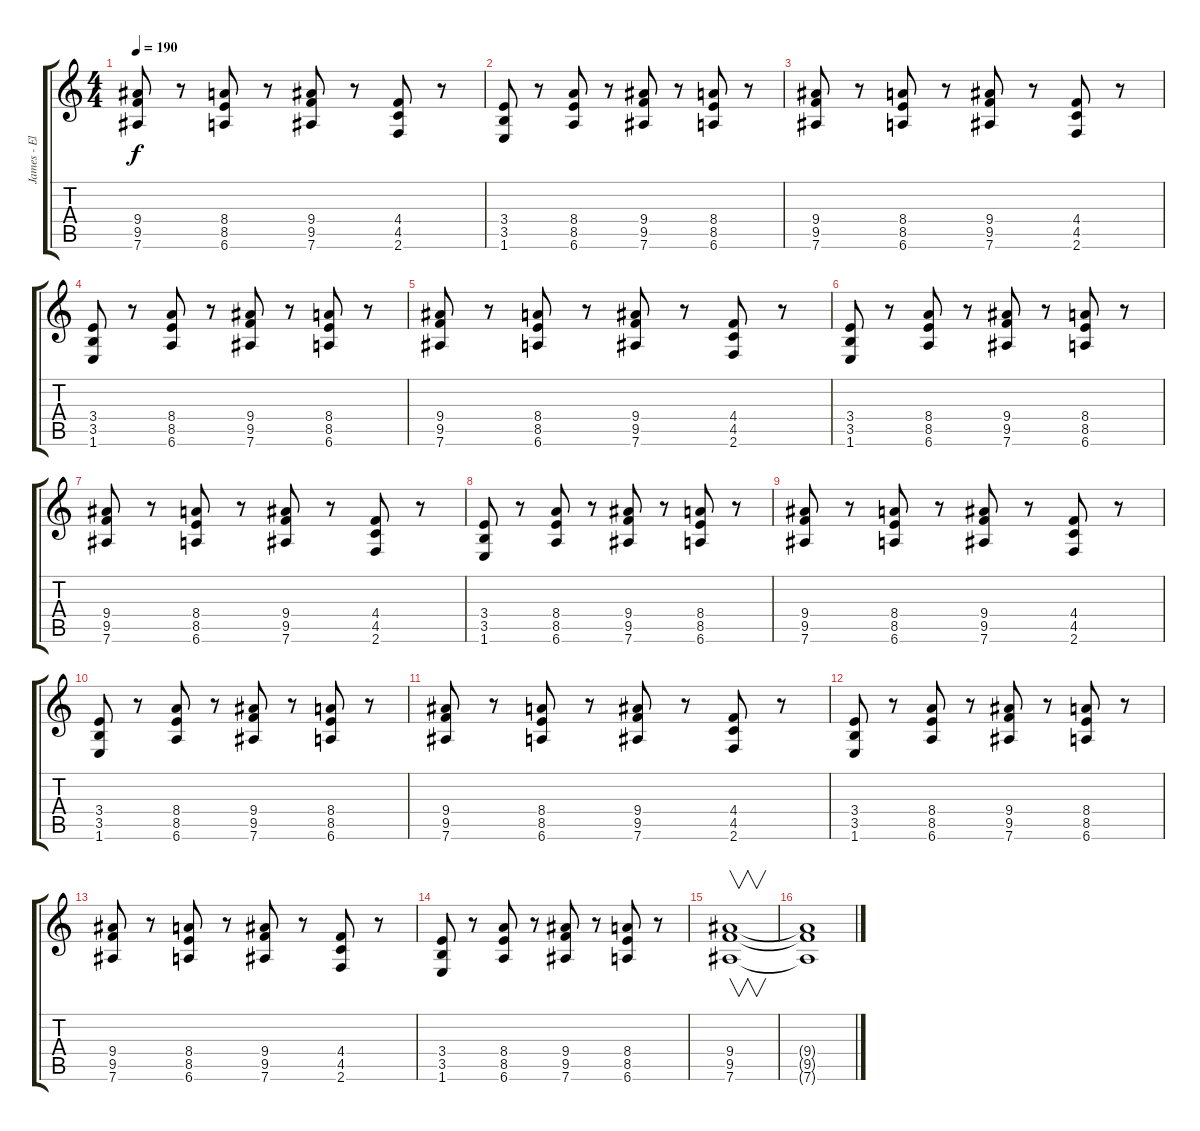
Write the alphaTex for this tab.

\track ("James - Electric Guitar " "James - El") {instrument distortionguitar}
\staff {score tabs}
\tuning (Eb4 Bb3 Gb3 Db3 Ab2 Eb2) {hide}
\ts (4 4)
\tempo 190
\clef g2
\ks c
(9.4 9.5 7.6).8{dy f} r.8 (8.4 8.5 6.6).8 r.8 (9.4 9.5 7.6).8 r.8 (4.4 4.5 2.6).8 r.8 |
(3.4 3.5 1.6).8 r.8 (8.4 8.5 6.6).8 r.8 (9.4 9.5 7.6).8 r.8 (8.4 8.5 6.6).8 r.8 |
(9.4 9.5 7.6).8 r.8 (8.4 8.5 6.6).8 r.8 (9.4 9.5 7.6).8 r.8 (4.4 4.5 2.6).8 r.8 |
(3.4 3.5 1.6).8 r.8 (8.4 8.5 6.6).8 r.8 (9.4 9.5 7.6).8 r.8 (8.4 8.5 6.6).8 r.8 |
(9.4 9.5 7.6).8 r.8 (8.4 8.5 6.6).8 r.8 (9.4 9.5 7.6).8 r.8 (4.4 4.5 2.6).8 r.8 |
(3.4 3.5 1.6).8 r.8 (8.4 8.5 6.6).8 r.8 (9.4 9.5 7.6).8 r.8 (8.4 8.5 6.6).8 r.8 |
(9.4 9.5 7.6).8 r.8 (8.4 8.5 6.6).8 r.8 (9.4 9.5 7.6).8 r.8 (4.4 4.5 2.6).8 r.8 |
(3.4 3.5 1.6).8 r.8 (8.4 8.5 6.6).8 r.8 (9.4 9.5 7.6).8 r.8 (8.4 8.5 6.6).8 r.8 |
(9.4 9.5 7.6).8 r.8 (8.4 8.5 6.6).8 r.8 (9.4 9.5 7.6).8 r.8 (4.4 4.5 2.6).8 r.8 |
(3.4 3.5 1.6).8 r.8 (8.4 8.5 6.6).8 r.8 (9.4 9.5 7.6).8 r.8 (8.4 8.5 6.6).8 r.8 |
(9.4 9.5 7.6).8 r.8 (8.4 8.5 6.6).8 r.8 (9.4 9.5 7.6).8 r.8 (4.4 4.5 2.6).8 r.8 |
(3.4 3.5 1.6).8 r.8 (8.4 8.5 6.6).8 r.8 (9.4 9.5 7.6).8 r.8 (8.4 8.5 6.6).8 r.8 |
(9.4 9.5 7.6).8 r.8 (8.4 8.5 6.6).8 r.8 (9.4 9.5 7.6).8 r.8 (4.4 4.5 2.6).8 r.8 |
(3.4 3.5 1.6).8 r.8 (8.4 8.5 6.6).8 r.8 (9.4 9.5 7.6).8 r.8 (8.4 8.5 6.6).8 r.8 |
(9.4 9.5 7.6).1{v} |
(9.4{t} 9.5{t} 7.6{t}).1
